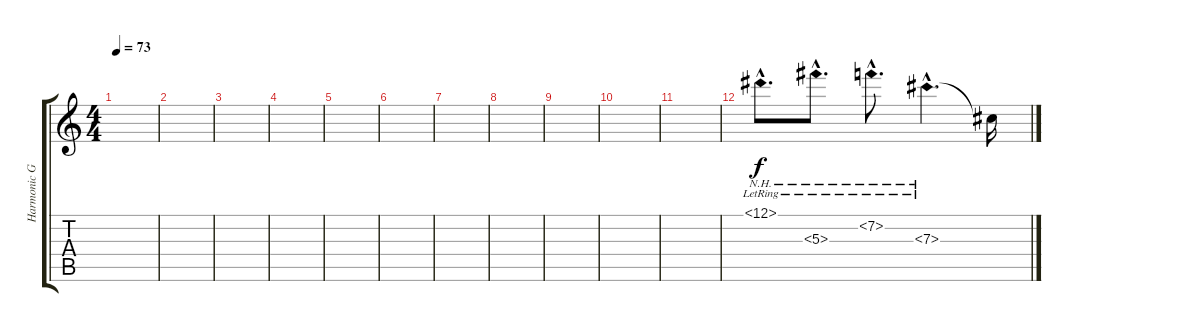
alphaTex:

\track ("Harmonic Guitar" "Harmonic G") {instrument electricguitarjazz}
\staff {score tabs}
\tuning (Eb4 Bb3 Gb3 Db3 Ab2 Eb2) {hide}
\ts (4 4)
\tempo 73
\clef g2
\ks c
|
|
|
|
|
|
|
|
|
|
|
12.1{nh hac lr}.8{d} 5.3{nh hac lr}.8{d} 7.2{nh hac lr}.8{d} 7.3{nh hac lr}.4{d} 7.3{t}.16
